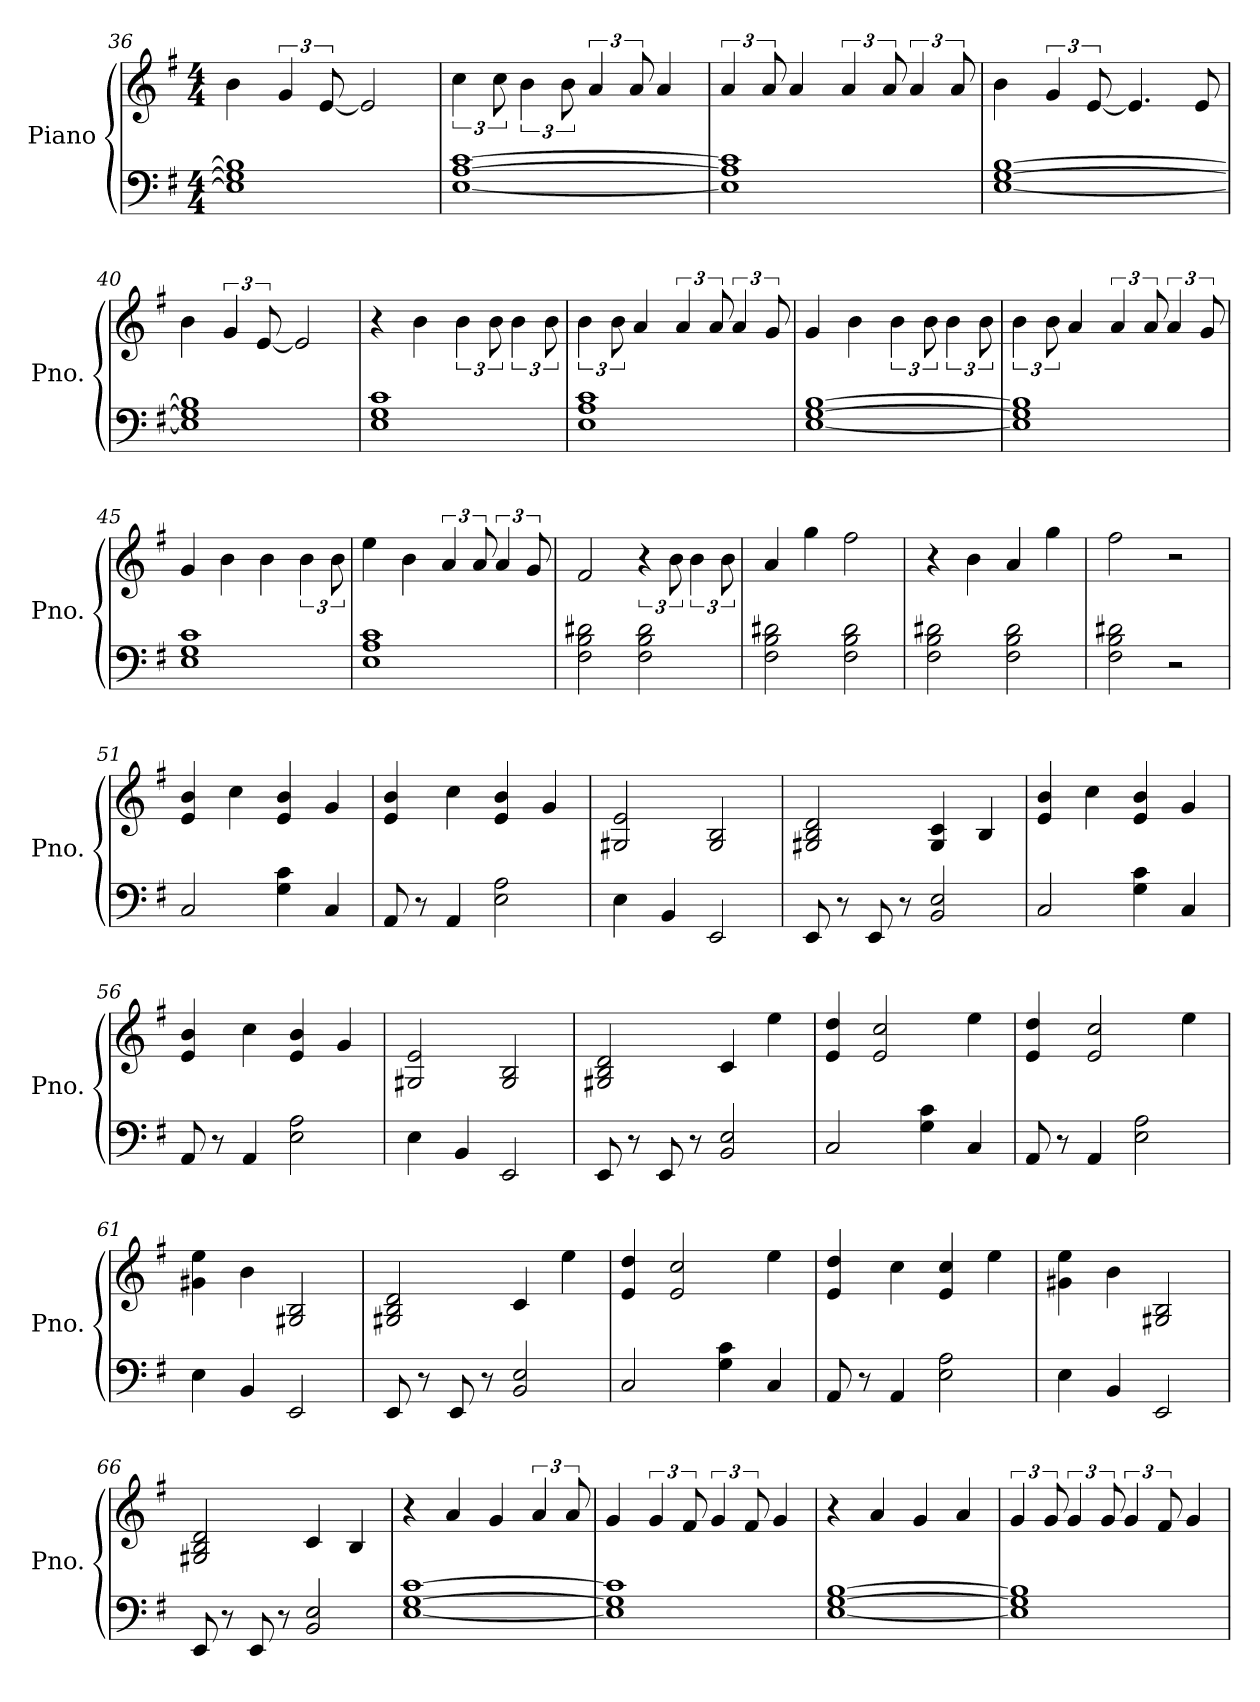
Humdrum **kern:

**kern	**kern
*part1	*part1
*staff2	*staff1
*I"Piano	*
*I'Pno.	*
*clefF4	*clefG2
*k[f#]	*k[f#]
*M4/4	*M4/4
=36	=36
1E] 1G] 1B]	4b\
.	6g/
.	[12e/
.	2e/]
=37	=37
[1E [1A [1c	6cc\
.	12cc\
.	6b\
.	12b\
.	6a/
.	12a/
.	4a/
=38	=38
1E] 1A] 1c]	6a/
.	12a/
.	4a/
.	6a/
.	12a/
.	6a/
.	12a/
=39	=39
[1E [1G [1B	4b\
.	6g/
.	[12e/
.	4.e/]
.	8e/
!!LO:PB:g=z
=40	=40
1E] 1G] 1B]	4b\
.	6g/
.	[12e/
.	2e/]
=41	=41
1E 1G 1c	4r
.	4b\
.	6b\
.	12b\
.	6b\
.	12b\
=42	=42
1E 1A 1c	6b\
.	12b\
.	4a/
.	6a/
.	12a/
.	6a/
.	12g/
=43	=43
[1E [1G [1B	4g/
.	4b\
.	6b\
.	12b\
.	6b\
.	12b\
=44	=44
1E] 1G] 1B]	6b\
.	12b\
.	4a/
.	6a/
.	12a/
.	6a/
.	12g/
=45	=45
1E 1G 1c	4g/
.	4b\
.	4b\
.	6b\
.	12b\
!!LO:LB:g=z
=46	=46
1E 1A 1c	4ee\
.	4b\
.	6a/
.	12a/
.	6a/
.	12g/
=47	=47
2F#\ 2B\ 2d#X\	2f#/
2F#\ 2B\ 2d#\	6r
.	12b\
.	6b\
.	12b\
=48	=48
2F#\ 2B\ 2d#X\	4a/
.	4gg\
2F#\ 2B\ 2d#\	2ff#\
=49	=49
2F#\ 2B\ 2d#X\	4r
.	4b\
2F#\ 2B\ 2d#\	4a/
.	4gg\
=50	=50
2F#\ 2B\ 2d#X\	2ff#\
2r	2r
=51	=51
2C/	4e/ 4b/
.	4cc\
4G\ 4c\	4e/ 4b/
4C/	4g/
=52	=52
8AA/	4e/ 4b/
8r	.
4AA/	4cc\
2E\ 2A\	4e/ 4b/
.	4g/
=53	=53
4E\	2G#X/ 2e/
4BB/	.
2EE/	2G#/ 2B/
!!LO:LB:g=z
=54	=54
8EE/	2G#X/ 2B/ 2d/
8r	.
8EE/	.
8r	.
2BB/ 2E/	4G#/ 4c/
.	4B/
=55	=55
2C/	4e/ 4b/
.	4cc\
4G\ 4c\	4e/ 4b/
4C/	4g/
=56	=56
8AA/	4e/ 4b/
8r	.
4AA/	4cc\
2E\ 2A\	4e/ 4b/
.	4g/
=57	=57
4E\	2G#X/ 2e/
4BB/	.
2EE/	2G#/ 2B/
=58	=58
8EE/	2G#X/ 2B/ 2d/
8r	.
8EE/	.
8r	.
2BB/ 2E/	4c/
.	4ee\
=59	=59
2C/	4e/ 4dd/
.	2e/ 2cc/
4G\ 4c\	.
4C/	4ee\
=60	=60
8AA/	4e/ 4dd/
8r	.
4AA/	2e/ 2cc/
2E\ 2A\	.
.	4ee\
=61	=61
4E\	4g#X\ 4ee\
4BB/	4b\
2EE/	2G#X/ 2B/
!!LO:LB:g=z
=62	=62
8EE/	2G#X/ 2B/ 2d/
8r	.
8EE/	.
8r	.
2BB/ 2E/	4c/
.	4ee\
=63	=63
2C/	4e/ 4dd/
.	2e/ 2cc/
4G\ 4c\	.
4C/	4ee\
=64	=64
8AA/	4e/ 4dd/
8r	.
4AA/	4cc\
2E\ 2A\	4e/ 4cc/
.	4ee\
=65	=65
4E\	4g#X\ 4ee\
4BB/	4b\
2EE/	2G#X/ 2B/
=66	=66
8EE/	2G#X/ 2B/ 2d/
8r	.
8EE/	.
8r	.
2BB/ 2E/	4c/
.	4B/
=67	=67
[1E [1G [1c	4r
.	4a/
.	4g/
.	6a/
.	12a/
=68	=68
1E] 1G] 1c]	4g/
.	6g/
.	12f#/
.	6g/
.	12f#/
.	4g/
!!LO:LB:g=z
=69	=69
[1E [1G [1B	4r
.	4a/
.	4g/
.	4a/
=70	=70
1E] 1G] 1B]	6g/
.	12g/
.	6g/
.	12g/
.	6g/
.	12f#/
.	4g/
=	=
*-	*-
